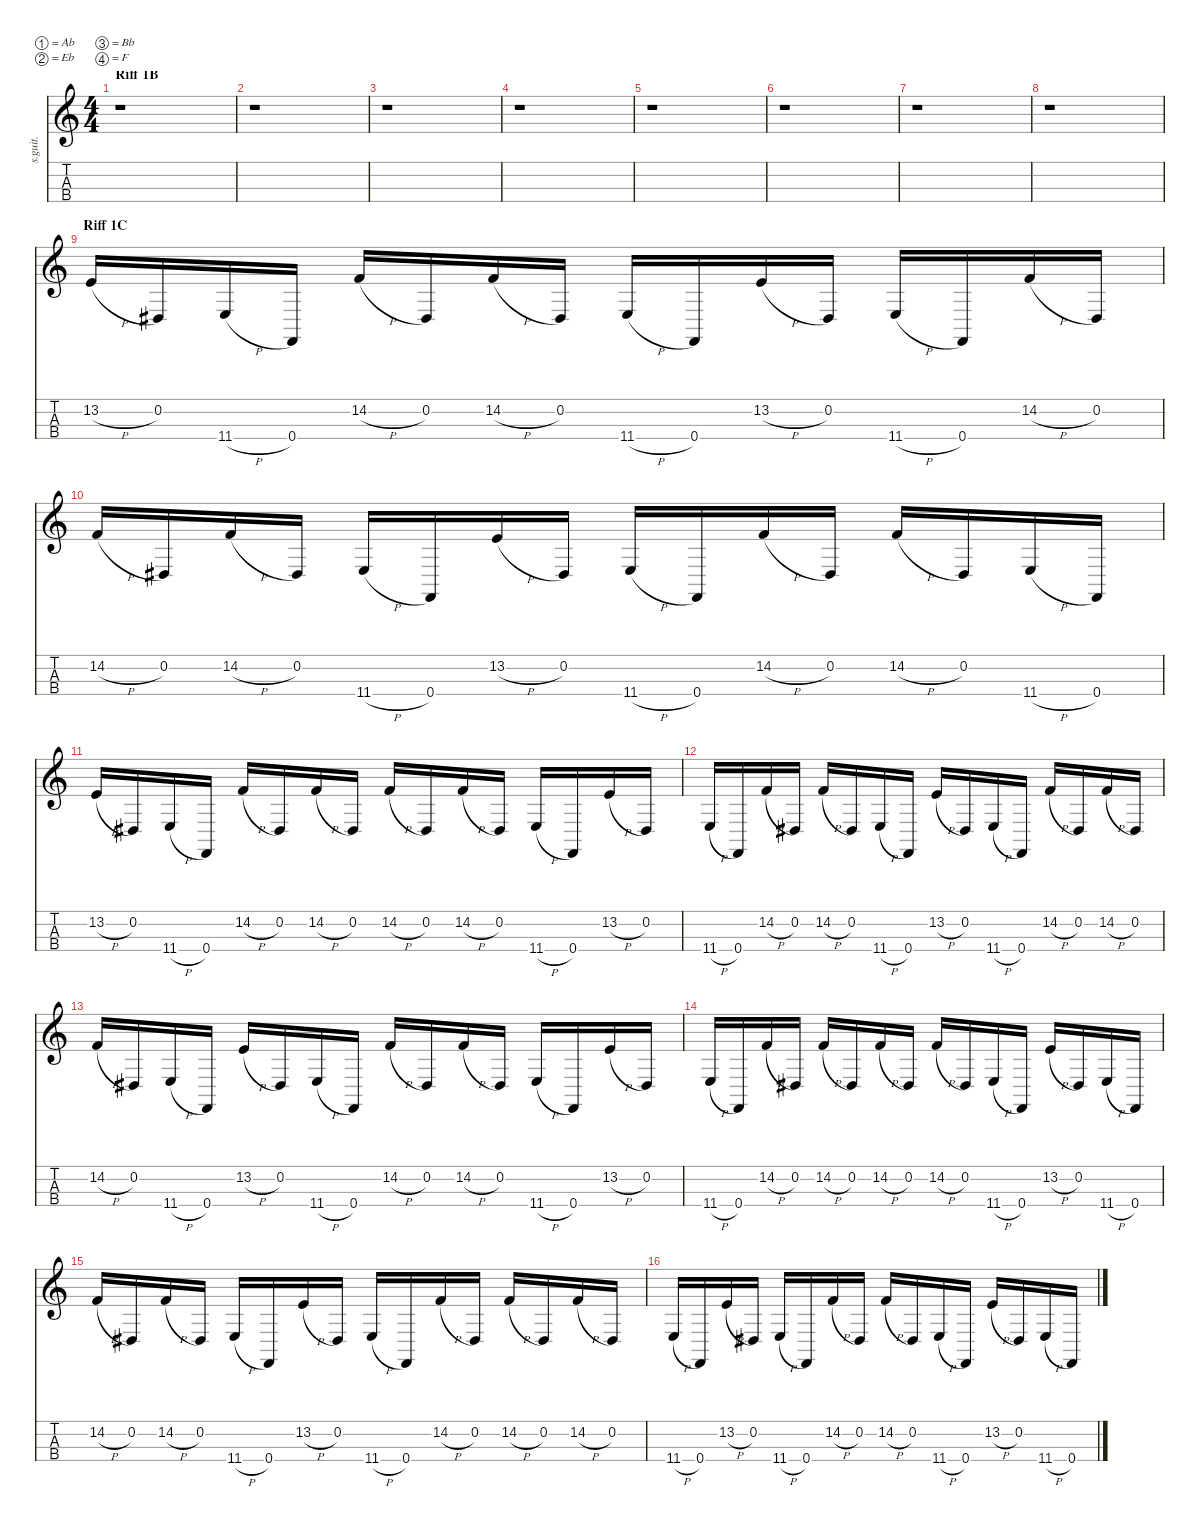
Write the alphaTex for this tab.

\defaultSystemsLayout 4
\hideDynamics
\bracketExtendMode nobrackets
\track ("Electric Bass" "s.guit.") {instrument electricbassfinger}
\staff {score tabs}
\tuning (Ab2 Eb2 Bb1 F1)
\ts (4 4)
\section ("" "Riff 1B")
\tempo (133 hide)
\clef g2
\ks c
r.1{dy f} |
r.1 |
r.1 |
r.1 |
r.1 |
r.1 |
r.1 |
r.1 |
\section ("" "Riff 1C")
13.2{h}.16{lyrics (0 "") lyrics (1 "") lyrics (2 "") lyrics (3 "") lyrics (4 "")} 0.2{acc #}.16{lyrics (0 "") lyrics (1 "") lyrics (2 "") lyrics (3 "") lyrics (4 "")} 11.4{h}.16{lyrics (0 "") lyrics (1 "") lyrics (2 "") lyrics (3 "") lyrics (4 "")} 0.4.16{lyrics (0 "") lyrics (1 "") lyrics (2 "") lyrics (3 "") lyrics (4 "")} 14.2{h}.16{lyrics (0 "") lyrics (1 "") lyrics (2 "") lyrics (3 "") lyrics (4 "")} 0.2{acc #}.16{lyrics (0 "") lyrics (1 "") lyrics (2 "") lyrics (3 "") lyrics (4 "")} 14.2{h}.16{lyrics (0 "") lyrics (1 "") lyrics (2 "") lyrics (3 "") lyrics (4 "")} 0.2{acc #}.16{lyrics (0 "") lyrics (1 "") lyrics (2 "") lyrics (3 "") lyrics (4 "")} 11.4{h}.16{lyrics (0 "") lyrics (1 "") lyrics (2 "") lyrics (3 "") lyrics (4 "")} 0.4.16{lyrics (0 "") lyrics (1 "") lyrics (2 "") lyrics (3 "") lyrics (4 "")} 13.2{h}.16{lyrics (0 "") lyrics (1 "") lyrics (2 "") lyrics (3 "") lyrics (4 "")} 0.2{acc #}.16{lyrics (0 "") lyrics (1 "") lyrics (2 "") lyrics (3 "") lyrics (4 "")} 11.4{h}.16{lyrics (0 "") lyrics (1 "") lyrics (2 "") lyrics (3 "") lyrics (4 "")} 0.4.16{lyrics (0 "") lyrics (1 "") lyrics (2 "") lyrics (3 "") lyrics (4 "")} 14.2{h}.16{lyrics (0 "") lyrics (1 "") lyrics (2 "") lyrics (3 "") lyrics (4 "")} 0.2{acc #}.16{lyrics (0 "") lyrics (1 "") lyrics (2 "") lyrics (3 "") lyrics (4 "")} |
14.2{h}.16{lyrics (0 "") lyrics (1 "") lyrics (2 "") lyrics (3 "") lyrics (4 "")} 0.2{acc #}.16{lyrics (0 "") lyrics (1 "") lyrics (2 "") lyrics (3 "") lyrics (4 "")} 14.2{h}.16{lyrics (0 "") lyrics (1 "") lyrics (2 "") lyrics (3 "") lyrics (4 "")} 0.2{acc #}.16{lyrics (0 "") lyrics (1 "") lyrics (2 "") lyrics (3 "") lyrics (4 "")} 11.4{h}.16{lyrics (0 "") lyrics (1 "") lyrics (2 "") lyrics (3 "") lyrics (4 "")} 0.4.16{lyrics (0 "") lyrics (1 "") lyrics (2 "") lyrics (3 "") lyrics (4 "")} 13.2{h}.16{lyrics (0 "") lyrics (1 "") lyrics (2 "") lyrics (3 "") lyrics (4 "")} 0.2{acc #}.16{lyrics (0 "") lyrics (1 "") lyrics (2 "") lyrics (3 "") lyrics (4 "")} 11.4{h}.16{lyrics (0 "") lyrics (1 "") lyrics (2 "") lyrics (3 "") lyrics (4 "")} 0.4.16{lyrics (0 "") lyrics (1 "") lyrics (2 "") lyrics (3 "") lyrics (4 "")} 14.2{h}.16{lyrics (0 "") lyrics (1 "") lyrics (2 "") lyrics (3 "") lyrics (4 "")} 0.2{acc #}.16{lyrics (0 "") lyrics (1 "") lyrics (2 "") lyrics (3 "") lyrics (4 "")} 14.2{h}.16{lyrics (0 "") lyrics (1 "") lyrics (2 "") lyrics (3 "") lyrics (4 "")} 0.2{acc #}.16{lyrics (0 "") lyrics (1 "") lyrics (2 "") lyrics (3 "") lyrics (4 "")} 11.4{h}.16{lyrics (0 "") lyrics (1 "") lyrics (2 "") lyrics (3 "") lyrics (4 "")} 0.4.16{lyrics (0 "") lyrics (1 "") lyrics (2 "") lyrics (3 "") lyrics (4 "")} |
13.2{h}.16{lyrics (0 "") lyrics (1 "") lyrics (2 "") lyrics (3 "") lyrics (4 "")} 0.2{acc #}.16{lyrics (0 "") lyrics (1 "") lyrics (2 "") lyrics (3 "") lyrics (4 "")} 11.4{h}.16{lyrics (0 "") lyrics (1 "") lyrics (2 "") lyrics (3 "") lyrics (4 "")} 0.4.16{lyrics (0 "") lyrics (1 "") lyrics (2 "") lyrics (3 "") lyrics (4 "")} 14.2{h}.16{lyrics (0 "") lyrics (1 "") lyrics (2 "") lyrics (3 "") lyrics (4 "")} 0.2{acc #}.16{lyrics (0 "") lyrics (1 "") lyrics (2 "") lyrics (3 "") lyrics (4 "")} 14.2{h}.16{lyrics (0 "") lyrics (1 "") lyrics (2 "") lyrics (3 "") lyrics (4 "")} 0.2{acc #}.16{lyrics (0 "") lyrics (1 "") lyrics (2 "") lyrics (3 "") lyrics (4 "")} 14.2{h}.16{lyrics (0 "") lyrics (1 "") lyrics (2 "") lyrics (3 "") lyrics (4 "")} 0.2{acc #}.16{lyrics (0 "") lyrics (1 "") lyrics (2 "") lyrics (3 "") lyrics (4 "")} 14.2{h}.16{lyrics (0 "") lyrics (1 "") lyrics (2 "") lyrics (3 "") lyrics (4 "")} 0.2{acc #}.16{lyrics (0 "") lyrics (1 "") lyrics (2 "") lyrics (3 "") lyrics (4 "")} 11.4{h}.16{lyrics (0 "") lyrics (1 "") lyrics (2 "") lyrics (3 "") lyrics (4 "")} 0.4.16{lyrics (0 "") lyrics (1 "") lyrics (2 "") lyrics (3 "") lyrics (4 "")} 13.2{h}.16{lyrics (0 "") lyrics (1 "") lyrics (2 "") lyrics (3 "") lyrics (4 "")} 0.2{acc #}.16{lyrics (0 "") lyrics (1 "") lyrics (2 "") lyrics (3 "") lyrics (4 "")} |
11.4{h}.16{lyrics (0 "") lyrics (1 "") lyrics (2 "") lyrics (3 "") lyrics (4 "")} 0.4.16{lyrics (0 "") lyrics (1 "") lyrics (2 "") lyrics (3 "") lyrics (4 "")} 14.2{h}.16{lyrics (0 "") lyrics (1 "") lyrics (2 "") lyrics (3 "") lyrics (4 "")} 0.2{acc #}.16{lyrics (0 "") lyrics (1 "") lyrics (2 "") lyrics (3 "") lyrics (4 "")} 14.2{h}.16{lyrics (0 "") lyrics (1 "") lyrics (2 "") lyrics (3 "") lyrics (4 "")} 0.2{acc #}.16{lyrics (0 "") lyrics (1 "") lyrics (2 "") lyrics (3 "") lyrics (4 "")} 11.4{h}.16{lyrics (0 "") lyrics (1 "") lyrics (2 "") lyrics (3 "") lyrics (4 "")} 0.4.16{lyrics (0 "") lyrics (1 "") lyrics (2 "") lyrics (3 "") lyrics (4 "")} 13.2{h}.16{lyrics (0 "") lyrics (1 "") lyrics (2 "") lyrics (3 "") lyrics (4 "")} 0.2{acc #}.16{lyrics (0 "") lyrics (1 "") lyrics (2 "") lyrics (3 "") lyrics (4 "")} 11.4{h}.16{lyrics (0 "") lyrics (1 "") lyrics (2 "") lyrics (3 "") lyrics (4 "")} 0.4.16{lyrics (0 "") lyrics (1 "") lyrics (2 "") lyrics (3 "") lyrics (4 "")} 14.2{h}.16{lyrics (0 "") lyrics (1 "") lyrics (2 "") lyrics (3 "") lyrics (4 "")} 0.2{acc #}.16{lyrics (0 "") lyrics (1 "") lyrics (2 "") lyrics (3 "") lyrics (4 "")} 14.2{h}.16{lyrics (0 "") lyrics (1 "") lyrics (2 "") lyrics (3 "") lyrics (4 "")} 0.2{acc #}.16{lyrics (0 "") lyrics (1 "") lyrics (2 "") lyrics (3 "") lyrics (4 "")} |
14.2{h}.16{lyrics (0 "") lyrics (1 "") lyrics (2 "") lyrics (3 "") lyrics (4 "")} 0.2{acc #}.16{lyrics (0 "") lyrics (1 "") lyrics (2 "") lyrics (3 "") lyrics (4 "")} 11.4{h}.16{lyrics (0 "") lyrics (1 "") lyrics (2 "") lyrics (3 "") lyrics (4 "")} 0.4.16{lyrics (0 "") lyrics (1 "") lyrics (2 "") lyrics (3 "") lyrics (4 "")} 13.2{h}.16{lyrics (0 "") lyrics (1 "") lyrics (2 "") lyrics (3 "") lyrics (4 "")} 0.2{acc #}.16{lyrics (0 "") lyrics (1 "") lyrics (2 "") lyrics (3 "") lyrics (4 "")} 11.4{h}.16{lyrics (0 "") lyrics (1 "") lyrics (2 "") lyrics (3 "") lyrics (4 "")} 0.4.16{lyrics (0 "") lyrics (1 "") lyrics (2 "") lyrics (3 "") lyrics (4 "")} 14.2{h}.16{lyrics (0 "") lyrics (1 "") lyrics (2 "") lyrics (3 "") lyrics (4 "")} 0.2{acc #}.16{lyrics (0 "") lyrics (1 "") lyrics (2 "") lyrics (3 "") lyrics (4 "")} 14.2{h}.16{lyrics (0 "") lyrics (1 "") lyrics (2 "") lyrics (3 "") lyrics (4 "")} 0.2{acc #}.16{lyrics (0 "") lyrics (1 "") lyrics (2 "") lyrics (3 "") lyrics (4 "")} 11.4{h}.16{lyrics (0 "") lyrics (1 "") lyrics (2 "") lyrics (3 "") lyrics (4 "")} 0.4.16{lyrics (0 "") lyrics (1 "") lyrics (2 "") lyrics (3 "") lyrics (4 "")} 13.2{h}.16{lyrics (0 "") lyrics (1 "") lyrics (2 "") lyrics (3 "") lyrics (4 "")} 0.2{acc #}.16{lyrics (0 "") lyrics (1 "") lyrics (2 "") lyrics (3 "") lyrics (4 "")} |
11.4{h}.16{lyrics (0 "") lyrics (1 "") lyrics (2 "") lyrics (3 "") lyrics (4 "")} 0.4.16{lyrics (0 "") lyrics (1 "") lyrics (2 "") lyrics (3 "") lyrics (4 "")} 14.2{h}.16{lyrics (0 "") lyrics (1 "") lyrics (2 "") lyrics (3 "") lyrics (4 "")} 0.2{acc #}.16{lyrics (0 "") lyrics (1 "") lyrics (2 "") lyrics (3 "") lyrics (4 "")} 14.2{h}.16{lyrics (0 "") lyrics (1 "") lyrics (2 "") lyrics (3 "") lyrics (4 "")} 0.2{acc #}.16{lyrics (0 "") lyrics (1 "") lyrics (2 "") lyrics (3 "") lyrics (4 "")} 14.2{h}.16{lyrics (0 "") lyrics (1 "") lyrics (2 "") lyrics (3 "") lyrics (4 "")} 0.2{acc #}.16{lyrics (0 "") lyrics (1 "") lyrics (2 "") lyrics (3 "") lyrics (4 "")} 14.2{h}.16{lyrics (0 "") lyrics (1 "") lyrics (2 "") lyrics (3 "") lyrics (4 "")} 0.2{acc #}.16{lyrics (0 "") lyrics (1 "") lyrics (2 "") lyrics (3 "") lyrics (4 "")} 11.4{h}.16{lyrics (0 "") lyrics (1 "") lyrics (2 "") lyrics (3 "") lyrics (4 "")} 0.4.16{lyrics (0 "") lyrics (1 "") lyrics (2 "") lyrics (3 "") lyrics (4 "")} 13.2{h}.16{lyrics (0 "") lyrics (1 "") lyrics (2 "") lyrics (3 "") lyrics (4 "")} 0.2{acc #}.16{lyrics (0 "") lyrics (1 "") lyrics (2 "") lyrics (3 "") lyrics (4 "")} 11.4{h}.16{lyrics (0 "") lyrics (1 "") lyrics (2 "") lyrics (3 "") lyrics (4 "")} 0.4.16{lyrics (0 "") lyrics (1 "") lyrics (2 "") lyrics (3 "") lyrics (4 "")} |
14.2{h}.16{lyrics (0 "") lyrics (1 "") lyrics (2 "") lyrics (3 "") lyrics (4 "")} 0.2{acc #}.16{lyrics (0 "") lyrics (1 "") lyrics (2 "") lyrics (3 "") lyrics (4 "")} 14.2{h}.16{lyrics (0 "") lyrics (1 "") lyrics (2 "") lyrics (3 "") lyrics (4 "")} 0.2{acc #}.16{lyrics (0 "") lyrics (1 "") lyrics (2 "") lyrics (3 "") lyrics (4 "")} 11.4{h}.16{lyrics (0 "") lyrics (1 "") lyrics (2 "") lyrics (3 "") lyrics (4 "")} 0.4.16{lyrics (0 "") lyrics (1 "") lyrics (2 "") lyrics (3 "") lyrics (4 "")} 13.2{h}.16{lyrics (0 "") lyrics (1 "") lyrics (2 "") lyrics (3 "") lyrics (4 "")} 0.2{acc #}.16{lyrics (0 "") lyrics (1 "") lyrics (2 "") lyrics (3 "") lyrics (4 "")} 11.4{h}.16{lyrics (0 "") lyrics (1 "") lyrics (2 "") lyrics (3 "") lyrics (4 "")} 0.4.16{lyrics (0 "") lyrics (1 "") lyrics (2 "") lyrics (3 "") lyrics (4 "")} 14.2{h}.16{lyrics (0 "") lyrics (1 "") lyrics (2 "") lyrics (3 "") lyrics (4 "")} 0.2{acc #}.16{lyrics (0 "") lyrics (1 "") lyrics (2 "") lyrics (3 "") lyrics (4 "")} 14.2{h}.16{lyrics (0 "") lyrics (1 "") lyrics (2 "") lyrics (3 "") lyrics (4 "")} 0.2{acc #}.16{lyrics (0 "") lyrics (1 "") lyrics (2 "") lyrics (3 "") lyrics (4 "")} 14.2{h}.16{lyrics (0 "") lyrics (1 "") lyrics (2 "") lyrics (3 "") lyrics (4 "")} 0.2{acc #}.16{lyrics (0 "") lyrics (1 "") lyrics (2 "") lyrics (3 "") lyrics (4 "")} |
11.4{h}.16{lyrics (0 "") lyrics (1 "") lyrics (2 "") lyrics (3 "") lyrics (4 "")} 0.4.16{lyrics (0 "") lyrics (1 "") lyrics (2 "") lyrics (3 "") lyrics (4 "")} 13.2{h}.16{lyrics (0 "") lyrics (1 "") lyrics (2 "") lyrics (3 "") lyrics (4 "")} 0.2{acc #}.16{lyrics (0 "") lyrics (1 "") lyrics (2 "") lyrics (3 "") lyrics (4 "")} 11.4{h}.16{lyrics (0 "") lyrics (1 "") lyrics (2 "") lyrics (3 "") lyrics (4 "")} 0.4.16{lyrics (0 "") lyrics (1 "") lyrics (2 "") lyrics (3 "") lyrics (4 "")} 14.2{h}.16{lyrics (0 "") lyrics (1 "") lyrics (2 "") lyrics (3 "") lyrics (4 "")} 0.2{acc #}.16{lyrics (0 "") lyrics (1 "") lyrics (2 "") lyrics (3 "") lyrics (4 "")} 14.2{h}.16{lyrics (0 "") lyrics (1 "") lyrics (2 "") lyrics (3 "") lyrics (4 "")} 0.2{acc #}.16{lyrics (0 "") lyrics (1 "") lyrics (2 "") lyrics (3 "") lyrics (4 "")} 11.4{h}.16{lyrics (0 "") lyrics (1 "") lyrics (2 "") lyrics (3 "") lyrics (4 "")} 0.4.16{lyrics (0 "") lyrics (1 "") lyrics (2 "") lyrics (3 "") lyrics (4 "")} 13.2{h}.16{lyrics (0 "") lyrics (1 "") lyrics (2 "") lyrics (3 "") lyrics (4 "")} 0.2{acc #}.16{lyrics (0 "") lyrics (1 "") lyrics (2 "") lyrics (3 "") lyrics (4 "")} 11.4{h}.16{lyrics (0 "") lyrics (1 "") lyrics (2 "") lyrics (3 "") lyrics (4 "")} 0.4.16{lyrics (0 "") lyrics (1 "") lyrics (2 "") lyrics (3 "") lyrics (4 "")}
